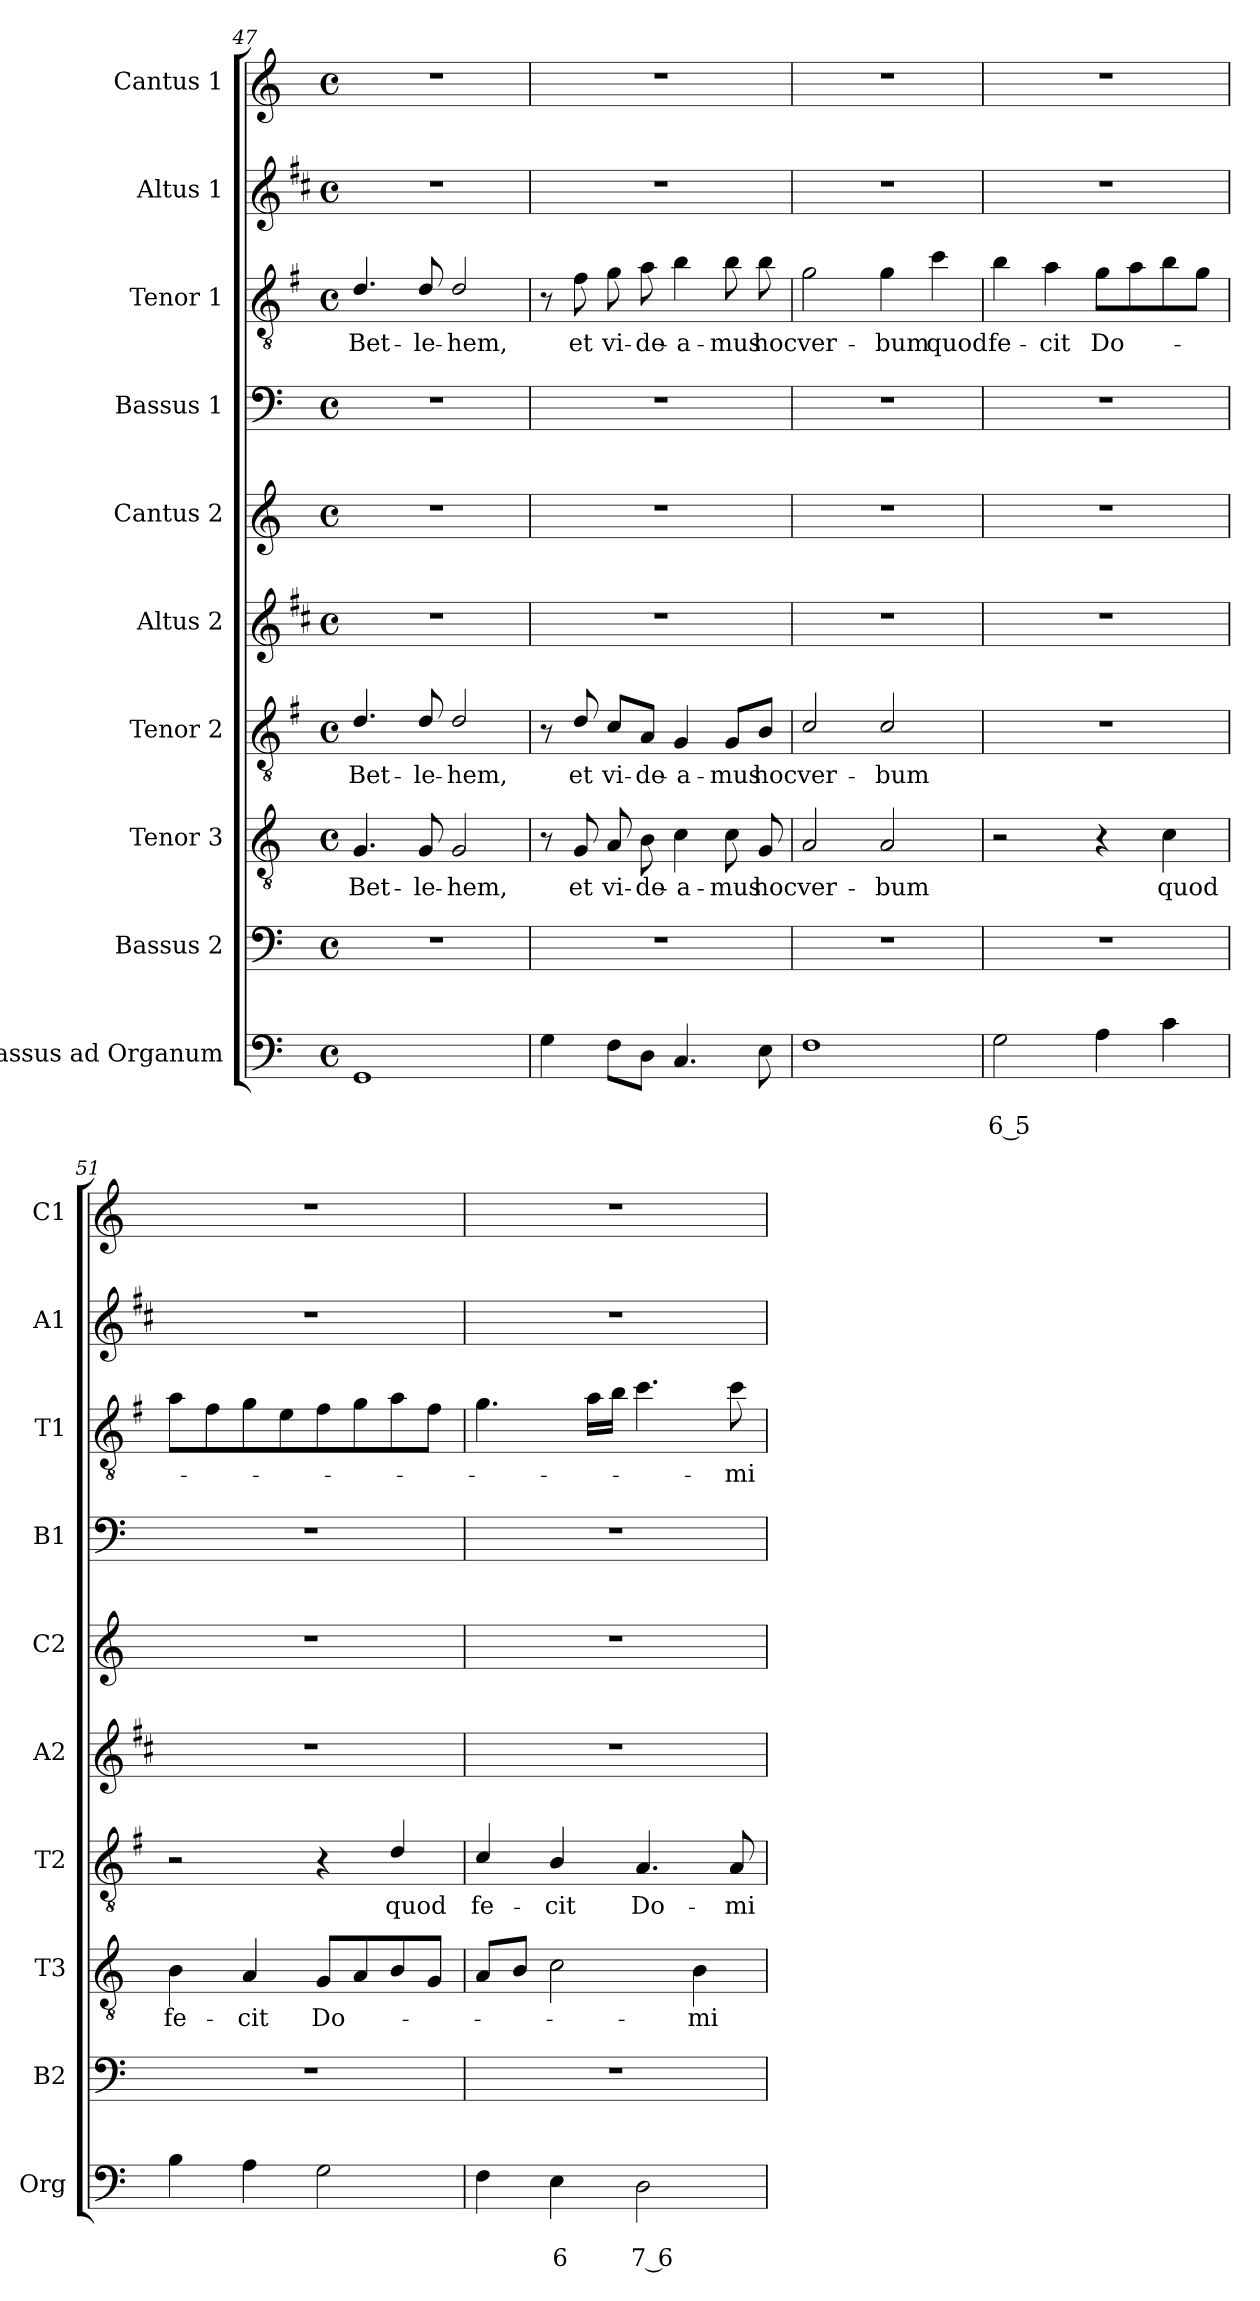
**kern	**text	**text	**kern	**kern	**text	**kern	**text	**kern	**kern	**kern	**kern	**text	**kern	**kern
*part10	*part10	*part10	*part9	*part8	*part8	*part7	*part7	*part6	*part5	*part4	*part3	*part3	*part2	*part1
*staff10	*staff10	*staff10	*staff9	*staff8	*staff8	*staff7	*staff7	*staff6	*staff5	*staff4	*staff3	*staff3	*staff2	*staff1
*I"Bassus ad Organum	*	*	*I"Bassus 2	*I"Tenor 3	*	*I"Tenor 2	*	*I"Altus 2	*I"Cantus 2	*I"Bassus 1	*I"Tenor 1	*	*I"Altus 1	*I"Cantus 1
*I'Org	*	*	*I'B2	*I'T3	*	*I'T2	*	*I'A2	*I'C2	*I'B1	*I'T1	*	*I'A1	*I'C1
*clefF4	*	*	*clefF4	*clefGv2	*	*clefGv2	*	*clefG2	*clefG2	*clefF4	*clefGv2	*	*clefG2	*clefG2
*	*	*	*	*	*	*ITrd4c7	*	*ITrd1c2	*	*	*ITrd4c7	*	*ITrd1c2	*
*k[]	*	*	*k[]	*k[]	*	*k[]	*	*k[]	*k[]	*k[]	*k[]	*	*k[]	*k[]
*C:	*	*	*C:	*C:	*	*C:	*	*C:	*C:	*C:	*C:	*	*C:	*C:
*M4/4	*	*	*M4/4	*M4/4	*	*M4/4	*	*M4/4	*M4/4	*M4/4	*M4/4	*	*M4/4	*M4/4
*met(c)	*	*	*met(c)	*met(c)	*	*met(c)	*	*met(c)	*met(c)	*met(c)	*met(c)	*	*met(c)	*met(c)
=47	=47	=47	=47	=47	=47	=47	=47	=47	=47	=47	=47	=47	=47	=47
!	!	!	!	!	!LO:LY:b	!	!LO:LY:b	!	!	!	!	!LO:LY:b	!	!
1GG	.	.	1r	4.G/	Bet-	4.G/	Bet-	1r	1r	1r	4.G/	Bet-	1r	1r
!	!	!	!	!	!LO:LY:b	!	!LO:LY:b	!	!	!	!	!LO:LY:b	!	!
.	.	.	.	8G/	-le-	8G/	-le-	.	.	.	8G/	-le-	.	.
!	!	!	!	!	!LO:LY:b	!	!LO:LY:b	!	!	!	!	!LO:LY:b	!	!
.	.	.	.	2G/	-hem,	2G/	-hem,	.	.	.	2G/	-hem,	.	.
=48	=48	=48	=48	=48	=48	=48	=48	=48	=48	=48	=48	=48	=48	=48
4G\	.	.	1r	8r	.	8r	.	1r	1r	1r	8r	.	1r	1r
!	!	!	!	!	!LO:LY:b	!	!LO:LY:b	!	!	!	!	!LO:LY:b	!	!
.	.	.	.	8G/	et	8G/	et	.	.	.	8B\	et	.	.
!	!	!	!	!	!LO:LY:b	!	!LO:LY:b	!	!	!	!	!LO:LY:b	!	!
8F\L	.	.	.	8A/	vi-	8F/L	vi-	.	.	.	8c\	vi-	.	.
!	!	!	!	!	!LO:LY:b	!	!LO:LY:b	!	!	!	!	!LO:LY:b	!	!
8D\J	.	.	.	8B\	-de-	8D/J	-de-	.	.	.	8d\	-de-	.	.
!	!	!	!	!	!LO:LY:b	!	!LO:LY:b	!	!	!	!	!LO:LY:b	!	!
4.C/	.	.	.	4c\	-a-	4C/	-a-	.	.	.	4e\	-a-	.	.
!	!	!	!	!	!LO:LY:b	!	!LO:LY:b	!	!	!	!	!LO:LY:b	!	!
.	.	.	.	8c\	-mus	8C/L	-mus	.	.	.	8e\	-mus	.	.
!	!	!	!	!	!LO:LY:b	!	!LO:LY:b	!	!	!	!	!LO:LY:b	!	!
8E\	.	.	.	8G/	hoc	8E/J	hoc	.	.	.	8e\	hoc	.	.
=49	=49	=49	=49	=49	=49	=49	=49	=49	=49	=49	=49	=49	=49	=49
!	!	!	!	!	!LO:LY:b	!	!LO:LY:b	!	!	!	!	!LO:LY:b	!	!
1F	.	.	1r	2A/	ver-	2F/	ver-	1r	1r	1r	2c\	ver-	1r	1r
!	!	!	!	!	!LO:LY:b	!	!LO:LY:b	!	!	!	!	!LO:LY:b	!	!
.	.	.	.	2A/	-bum	2F/	-bum	.	.	.	4c\	-bum	.	.
!	!	!	!	!	!	!	!	!	!	!	!	!LO:LY:b	!	!
.	.	.	.	.	.	.	.	.	.	.	4f\	quod	.	.
=50	=50	=50	=50	=50	=50	=50	=50	=50	=50	=50	=50	=50	=50	=50
!	!	!LO:LY:b	!	!	!	!	!	!	!	!	!	!LO:LY:b	!	!
2G\	.	6 5	1r	2r	.	1r	.	1r	1r	1r	4e\	fe-	1r	1r
!	!	!	!	!	!	!	!	!	!	!	!	!LO:LY:b	!	!
.	.	.	.	.	.	.	.	.	.	.	4d\	-cit	.	.
!	!	!	!	!	!	!	!	!	!	!	!	!LO:LY:b	!	!
4A\	.	.	.	4r	.	.	.	.	.	.	8c\L	Do-	.	.
.	.	.	.	.	.	.	.	.	.	.	8d\	.	.	.
!	!	!	!	!	!LO:LY:b	!	!	!	!	!	!	!	!	!
4c\	.	.	.	4c\	quod	.	.	.	.	.	8e\	.	.	.
.	.	.	.	.	.	.	.	.	.	.	8c\J	.	.	.
=51	=51	=51	=51	=51	=51	=51	=51	=51	=51	=51	=51	=51	=51	=51
!	!	!	!	!	!LO:LY:b	!	!	!	!	!	!	!	!	!
4B\	.	.	1r	4B\	fe-	2r	.	1r	1r	1r	8d\L	.	1r	1r
.	.	.	.	.	.	.	.	.	.	.	8B\	.	.	.
!	!	!	!	!	!LO:LY:b	!	!	!	!	!	!	!	!	!
4A\	.	.	.	4A/	-cit	.	.	.	.	.	8c\	.	.	.
.	.	.	.	.	.	.	.	.	.	.	8A\	.	.	.
!	!	!	!	!	!LO:LY:b	!	!	!	!	!	!	!	!	!
2G\	.	.	.	8G/L	Do-	4r	.	.	.	.	8B\	.	.	.
.	.	.	.	8A/	.	.	.	.	.	.	8c\	.	.	.
!	!	!	!	!	!	!	!LO:LY:b	!	!	!	!	!	!	!
.	.	.	.	8B/	.	4G/	quod	.	.	.	8d\	.	.	.
.	.	.	.	8G/J	.	.	.	.	.	.	8B\J	.	.	.
!!LO:LB:g=z
=52	=52	=52	=52	=52	=52	=52	=52	=52	=52	=52	=52	=52	=52	=52
!	!	!	!	!	!	!	!LO:LY:b	!	!	!	!	!	!	!
4F\	.	.	1r	8A/L	.	4F/	fe-	1r	1r	1r	4.c\	.	1r	1r
.	.	.	.	8B/J	.	.	.	.	.	.	.	.	.	.
!	!	!LO:LY:b	!	!	!	!	!LO:LY:b	!	!	!	!	!	!	!
4E\	.	6	.	2c\	.	4E/	-cit	.	.	.	.	.	.	.
.	.	.	.	.	.	.	.	.	.	.	16d\LL	.	.	.
.	.	.	.	.	.	.	.	.	.	.	16e\JJ	.	.	.
!	!	!LO:LY:b	!	!	!	!	!LO:LY:b	!	!	!	!	!	!	!
2D\	.	7 6	.	.	.	4.D/	Do-	.	.	.	4.f\	.	.	.
!	!	!	!	!	!LO:LY:b	!	!	!	!	!	!	!	!	!
.	.	.	.	4B\	-mi-	.	.	.	.	.	.	.	.	.
!	!	!	!	!	!	!	!LO:LY:b	!	!	!	!	!LO:LY:b	!	!
.	.	.	.	.	.	8D/	-mi-	.	.	.	8f\	-mi-	.	.
=	=	=	=	=	=	=	=	=	=	=	=	=	=	=
*-	*-	*-	*-	*-	*-	*-	*-	*-	*-	*-	*-	*-	*-	*-
